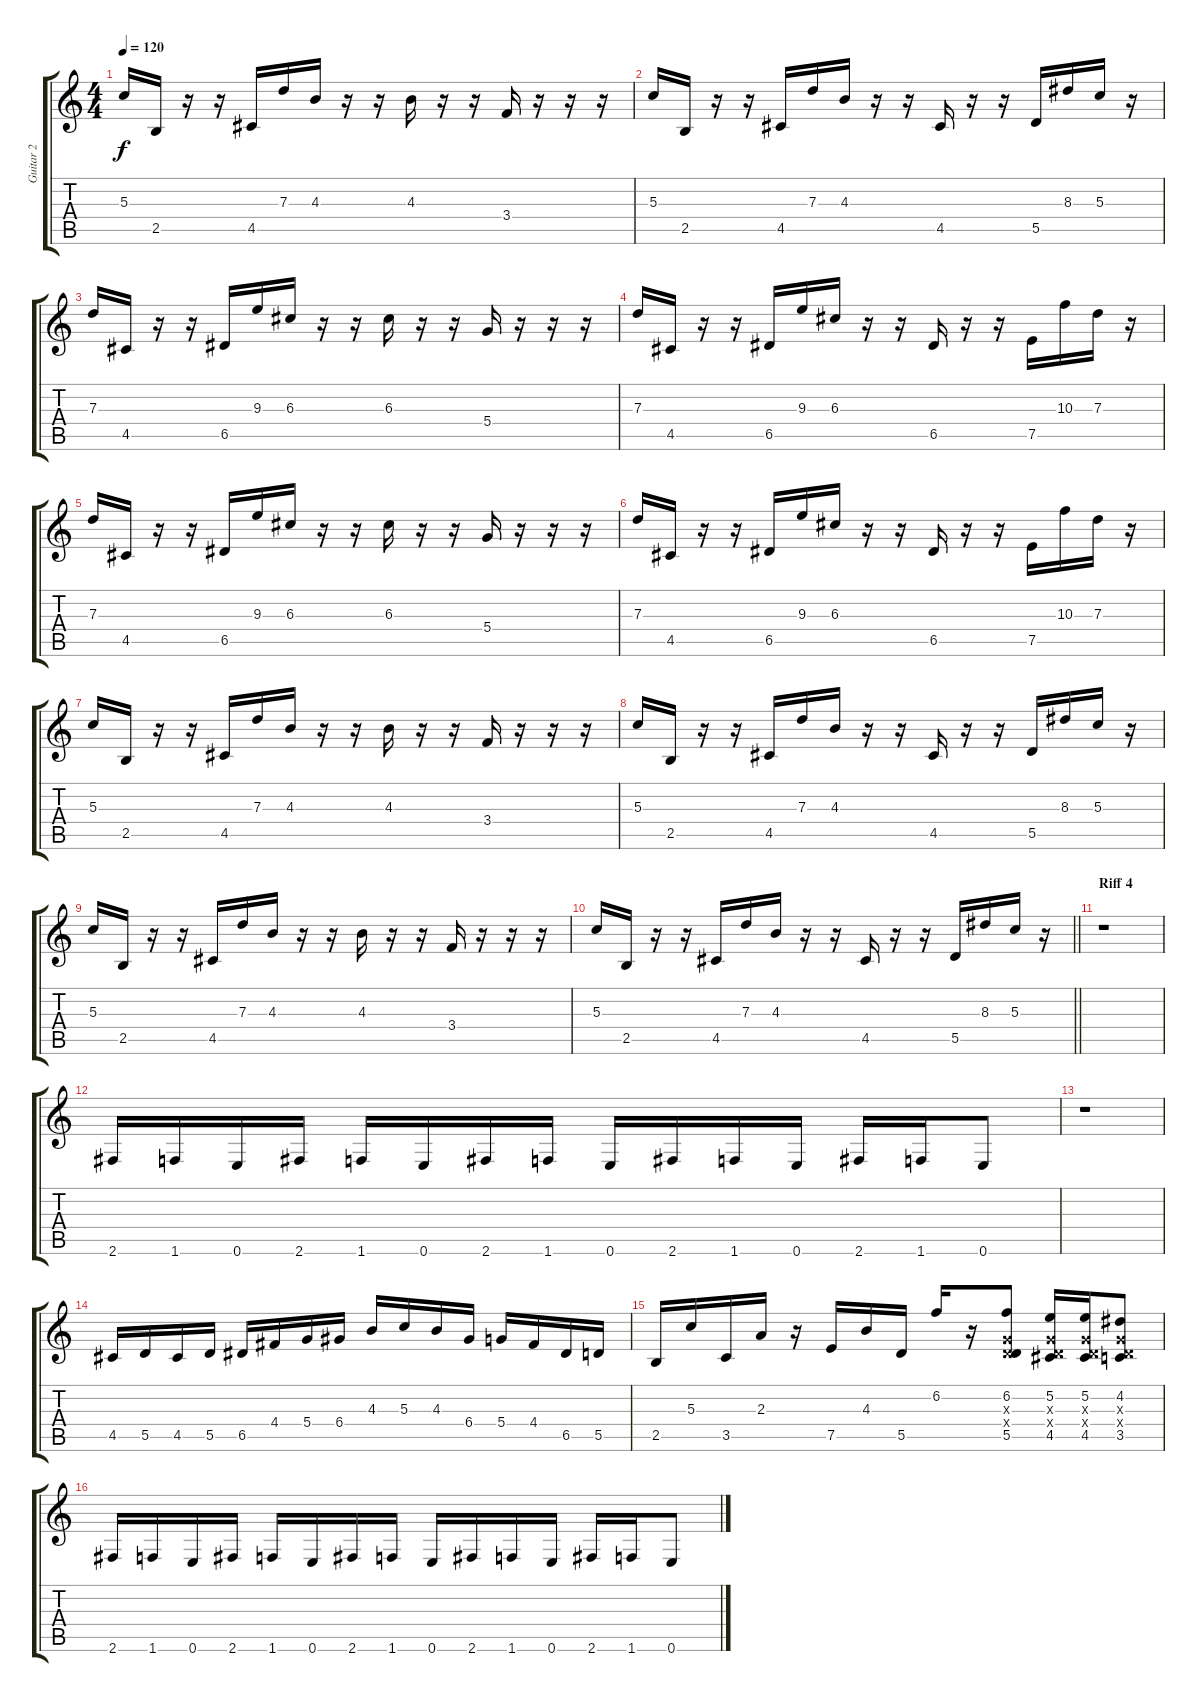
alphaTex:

\track ("Guitar 2" "Guitar 2") {instrument distortionguitar}
\staff {score tabs}
\tuning (E4 B3 G3 D3 A2 E2) {hide}
\ts (4 4)
\tempo 120
\clef g2
\ks c
5.3.16{dy f} 2.5.16 r.16 r.16 4.5.16 7.3.16 4.3.16 r.16 r.16 4.3.16 r.16 r.16 3.4.16 r.16 r.16 r.16 |
5.3.16 2.5.16 r.16 r.16 4.5.16 7.3.16 4.3.16 r.16 r.16 4.5.16 r.16 r.16 5.5.16 8.3.16 5.3.16 r.16 |
7.3.16 4.5.16 r.16 r.16 6.5.16 9.3.16 6.3.16 r.16 r.16 6.3.16 r.16 r.16 5.4.16 r.16 r.16 r.16 |
7.3.16 4.5.16 r.16 r.16 6.5.16 9.3.16 6.3.16 r.16 r.16 6.5.16 r.16 r.16 7.5.16 10.3.16 7.3.16 r.16 |
7.3.16 4.5.16 r.16 r.16 6.5.16 9.3.16 6.3.16 r.16 r.16 6.3.16 r.16 r.16 5.4.16 r.16 r.16 r.16 |
7.3.16 4.5.16 r.16 r.16 6.5.16 9.3.16 6.3.16 r.16 r.16 6.5.16 r.16 r.16 7.5.16 10.3.16 7.3.16 r.16 |
5.3.16 2.5.16 r.16 r.16 4.5.16 7.3.16 4.3.16 r.16 r.16 4.3.16 r.16 r.16 3.4.16 r.16 r.16 r.16 |
5.3.16 2.5.16 r.16 r.16 4.5.16 7.3.16 4.3.16 r.16 r.16 4.5.16 r.16 r.16 5.5.16 8.3.16 5.3.16 r.16 |
5.3.16 2.5.16 r.16 r.16 4.5.16 7.3.16 4.3.16 r.16 r.16 4.3.16 r.16 r.16 3.4.16 r.16 r.16 r.16 |
\barLineRight lightlight
5.3.16 2.5.16 r.16 r.16 4.5.16 7.3.16 4.3.16 r.16 r.16 4.5.16 r.16 r.16 5.5.16 8.3.16 5.3.16 r.16 |
\section ("" "Riff 4")
r.1 |
2.6.16 1.6.16 0.6.16 2.6.16 1.6.16 0.6.16 2.6.16 1.6.16 0.6.16 2.6.16 1.6.16 0.6.16 2.6.16 1.6.16 0.6.8 |
r.1 |
4.5.16 5.5.16 4.5.16 5.5.16 6.5.16 4.4.16 5.4.16 6.4.16 4.3.16 5.3.16 4.3.16 6.4.16 5.4.16 4.4.16 6.5.16 5.5.16 |
2.5.16 5.3.16 3.5.16 2.3.16 r.16 7.5.16 4.3.16 5.5.16 6.2.16 r.16 (6.2 0.3{x} 0.4{x} 5.5).8 (5.2 0.3{x} 0.4{x} 4.5).16 (5.2 0.3{x} 0.4{x} 4.5).16 (4.2 0.3{x} 0.4{x} 3.5).8 |
2.6.16 1.6.16 0.6.16 2.6.16 1.6.16 0.6.16 2.6.16 1.6.16 0.6.16 2.6.16 1.6.16 0.6.16 2.6.16 1.6.16 0.6.8
